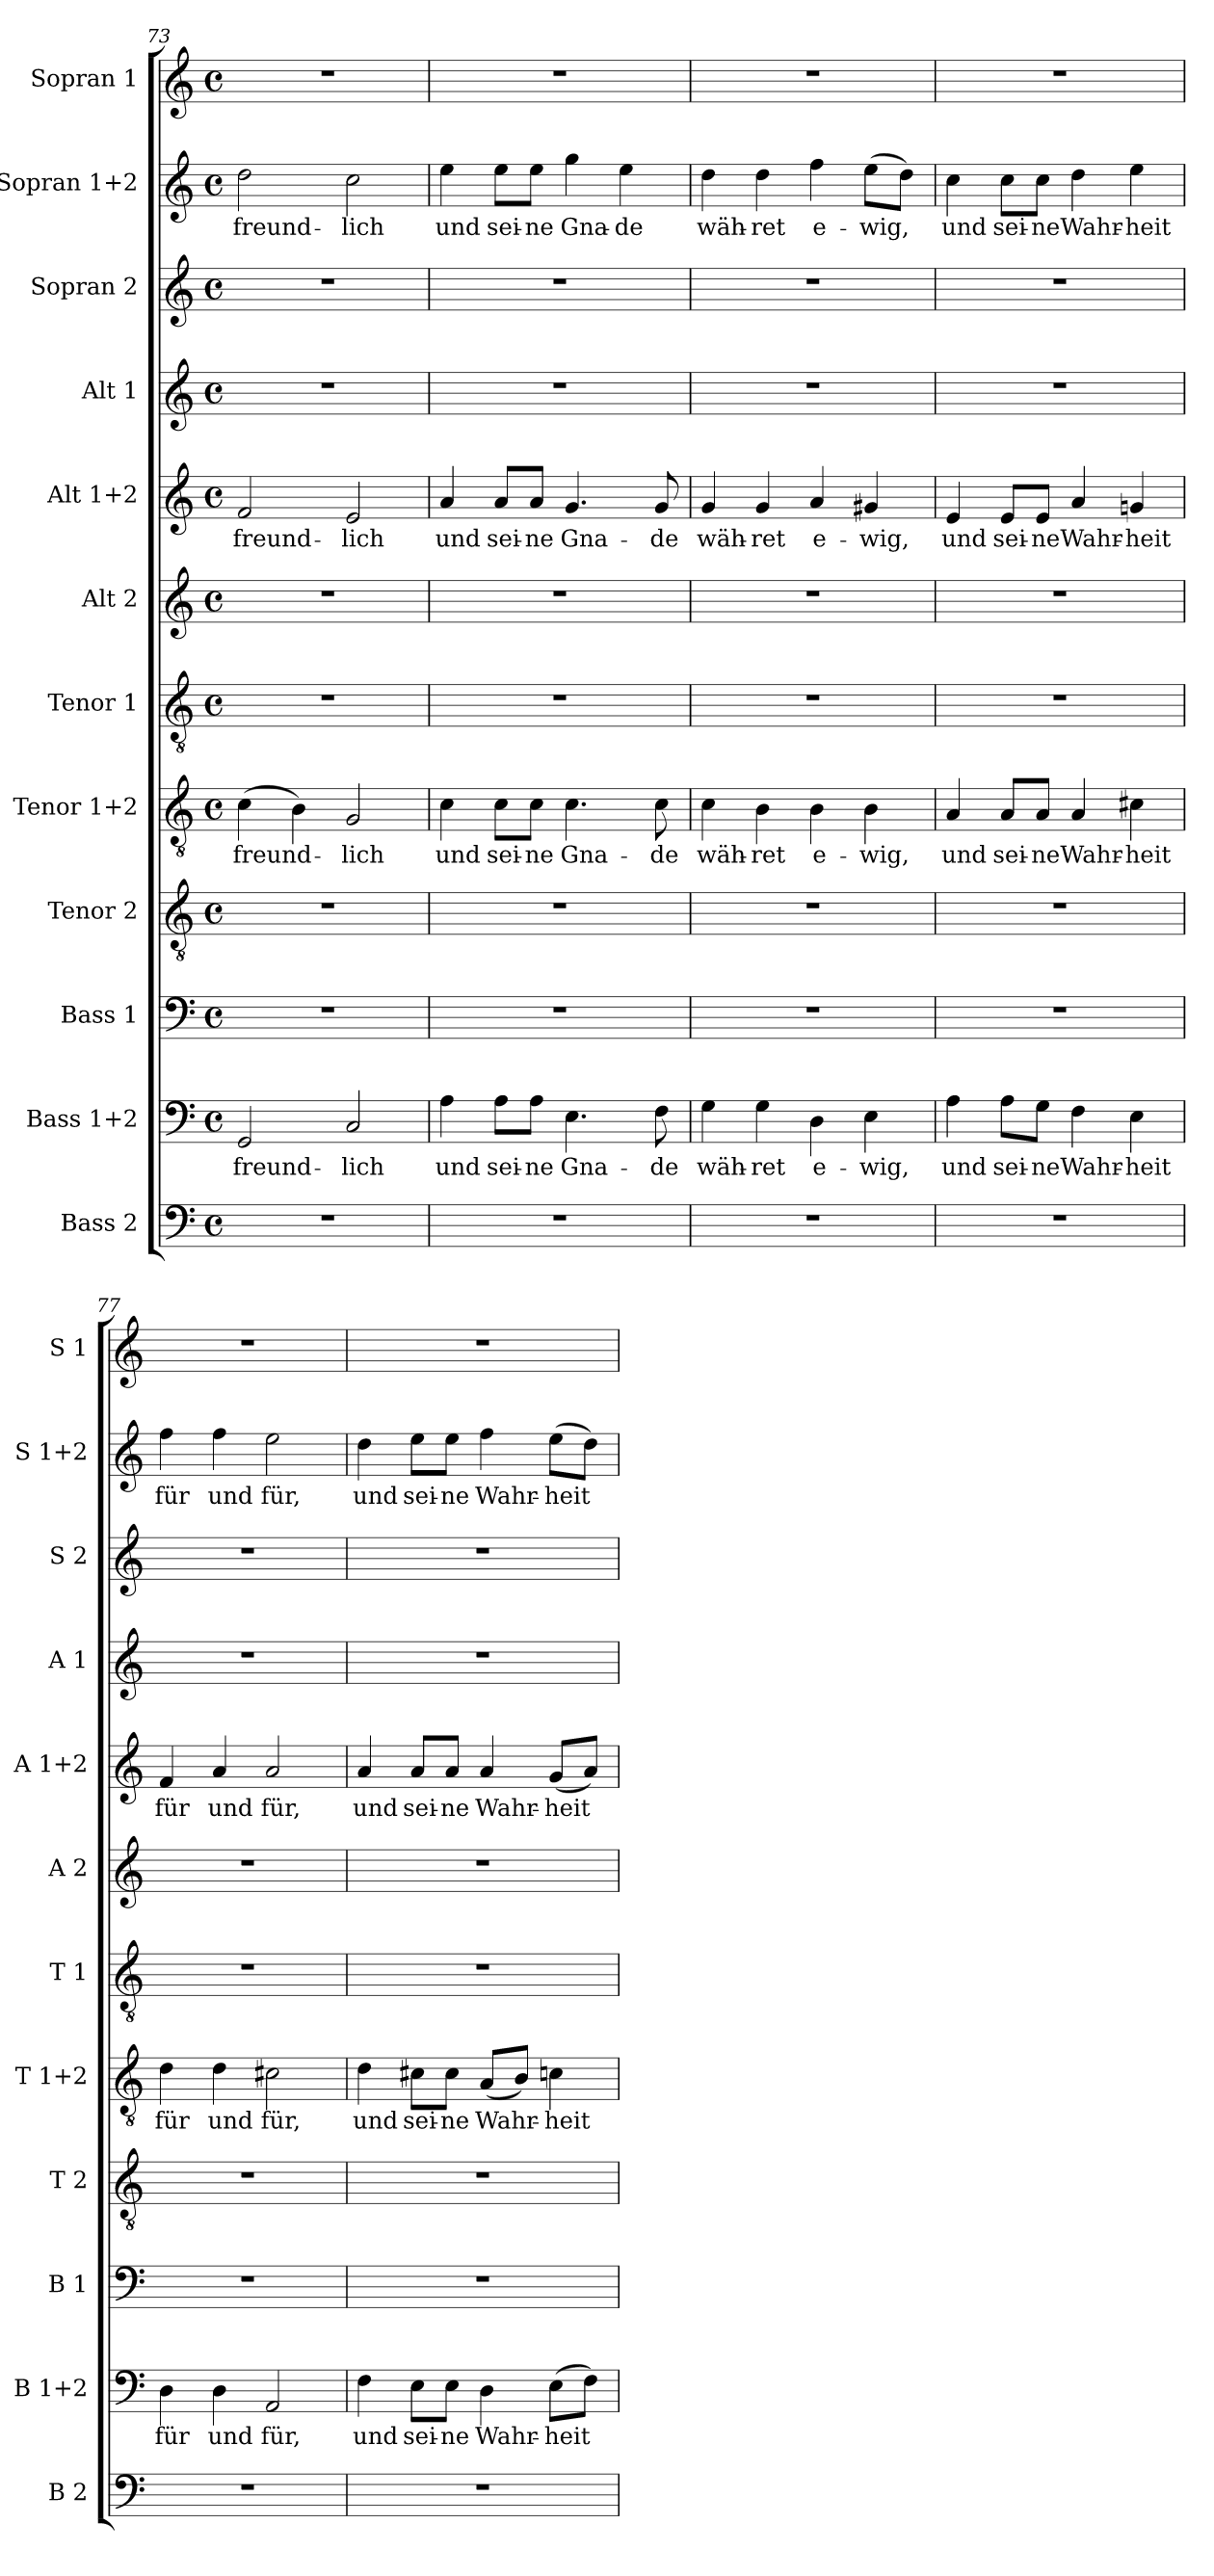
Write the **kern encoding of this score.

**kern	**kern	**text	**kern	**kern	**kern	**text	**kern	**kern	**kern	**text	**kern	**kern	**kern	**text	**kern
*part12	*part11	*part11	*part10	*part9	*part8	*part8	*part7	*part6	*part5	*part5	*part4	*part3	*part2	*part2	*part1
*staff12	*staff11	*staff11	*staff10	*staff9	*staff8	*staff8	*staff7	*staff6	*staff5	*staff5	*staff4	*staff3	*staff2	*staff2	*staff1
*I"Bass 2	*I"Bass 1+2	*	*I"Bass 1	*I"Tenor 2	*I"Tenor 1+2	*	*I"Tenor 1	*I"Alt 2	*I"Alt 1+2	*	*I"Alt 1	*I"Sopran 2	*I"Sopran 1+2	*	*I"Sopran 1
*I'B 2	*I'B 1+2	*	*I'B 1	*I'T 2	*I'T 1+2	*	*I'T 1	*I'A 2	*I'A 1+2	*	*I'A 1	*I'S 2	*I'S 1+2	*	*I'S 1
*clefF4	*clefF4	*	*clefF4	*clefGv2	*clefGv2	*	*clefGv2	*clefG2	*clefG2	*	*clefG2	*clefG2	*clefG2	*	*clefG2
*k[]	*k[]	*	*k[]	*k[]	*k[]	*	*k[]	*k[]	*k[]	*	*k[]	*k[]	*k[]	*	*k[]
*C:	*C:	*	*C:	*C:	*C:	*	*C:	*C:	*C:	*	*C:	*C:	*C:	*	*C:
*M4/4	*M4/4	*	*M4/4	*M4/4	*M4/4	*	*M4/4	*M4/4	*M4/4	*	*M4/4	*M4/4	*M4/4	*	*M4/4
*met(c)	*met(c)	*	*met(c)	*met(c)	*met(c)	*	*met(c)	*met(c)	*met(c)	*	*met(c)	*met(c)	*met(c)	*	*met(c)
=73	=73	=73	=73	=73	=73	=73	=73	=73	=73	=73	=73	=73	=73	=73	=73
!	!	!LO:LY:b	!	!	!	!LO:LY:b	!	!	!	!LO:LY:b	!	!	!	!LO:LY:b	!
1r	2GG/	freund-	1r	1r	(>4c\	freund-	1r	1r	2f/	freund-	1r	1r	2dd\	freund-	1r
.	.	.	.	.	4B\)	.	.	.	.	.	.	.	.	.	.
!	!	!LO:LY:b	!	!	!	!LO:LY:b	!	!	!	!LO:LY:b	!	!	!	!LO:LY:b	!
.	2C/	-lich	.	.	2G/	-lich	.	.	2e/	-lich	.	.	2cc\	-lich	.
=74	=74	=74	=74	=74	=74	=74	=74	=74	=74	=74	=74	=74	=74	=74	=74
!	!	!LO:LY:b	!	!	!	!LO:LY:b	!	!	!	!LO:LY:b	!	!	!	!LO:LY:b	!
1r	4A\	und	1r	1r	4c\	und	1r	1r	4a/	und	1r	1r	4ee\	und	1r
!	!	!LO:LY:b	!	!	!	!LO:LY:b	!	!	!	!LO:LY:b	!	!	!	!LO:LY:b	!
.	8A\L	sei-	.	.	8c\L	sei-	.	.	8a/L	sei-	.	.	8ee\L	sei-	.
!	!	!LO:LY:b	!	!	!	!LO:LY:b	!	!	!	!LO:LY:b	!	!	!	!LO:LY:b	!
.	8A\J	-ne	.	.	8c\J	-ne	.	.	8a/J	-ne	.	.	8ee\J	-ne	.
!	!	!LO:LY:b	!	!	!	!LO:LY:b	!	!	!	!LO:LY:b	!	!	!	!LO:LY:b	!
.	4.E\	Gna-	.	.	4.c\	Gna-	.	.	4.g/	Gna-	.	.	4gg\	Gna-	.
!	!	!	!	!	!	!	!	!	!	!	!	!	!	!LO:LY:b	!
.	.	.	.	.	.	.	.	.	.	.	.	.	4ee\	-de	.
!	!	!LO:LY:b	!	!	!	!LO:LY:b	!	!	!	!LO:LY:b	!	!	!	!	!
.	8F\	-de	.	.	8c\	-de	.	.	8g/	-de	.	.	.	.	.
=75	=75	=75	=75	=75	=75	=75	=75	=75	=75	=75	=75	=75	=75	=75	=75
!	!	!LO:LY:b	!	!	!	!LO:LY:b	!	!	!	!LO:LY:b	!	!	!	!LO:LY:b	!
1r	4G\	wäh-	1r	1r	4c\	wäh-	1r	1r	4g/	wäh-	1r	1r	4dd\	wäh-	1r
!	!	!LO:LY:b	!	!	!	!LO:LY:b	!	!	!	!LO:LY:b	!	!	!	!LO:LY:b	!
.	4G\	-ret	.	.	4B\	-ret	.	.	4g/	-ret	.	.	4dd\	-ret	.
!	!	!LO:LY:b	!	!	!	!LO:LY:b	!	!	!	!LO:LY:b	!	!	!	!LO:LY:b	!
.	4D\	e-	.	.	4B\	e-	.	.	4a/	e-	.	.	4ff\	e-	.
!	!	!LO:LY:b	!	!	!	!LO:LY:b	!	!	!	!LO:LY:b	!	!	!	!LO:LY:b	!
.	4E\	-wig,	.	.	4B\	-wig,	.	.	4g#X/	-wig,	.	.	(>8ee\L	-wig,	.
.	.	.	.	.	.	.	.	.	.	.	.	.	8dd\J)	.	.
=76	=76	=76	=76	=76	=76	=76	=76	=76	=76	=76	=76	=76	=76	=76	=76
!	!	!LO:LY:b	!	!	!	!LO:LY:b	!	!	!	!LO:LY:b	!	!	!	!LO:LY:b	!
1r	4A\	und	1r	1r	4A/	und	1r	1r	4e/	und	1r	1r	4cc\	und	1r
!	!	!LO:LY:b	!	!	!	!LO:LY:b	!	!	!	!LO:LY:b	!	!	!	!LO:LY:b	!
.	8A\L	sei-	.	.	8A/L	sei-	.	.	8e/L	sei-	.	.	8cc\L	sei-	.
!	!	!LO:LY:b	!	!	!	!LO:LY:b	!	!	!	!LO:LY:b	!	!	!	!LO:LY:b	!
.	8G\J	-ne	.	.	8A/J	-ne	.	.	8e/J	-ne	.	.	8cc\J	-ne	.
!	!	!LO:LY:b	!	!	!	!LO:LY:b	!	!	!	!LO:LY:b	!	!	!	!LO:LY:b	!
.	4F\	Wahr-	.	.	4A/	Wahr-	.	.	4a/	Wahr-	.	.	4dd\	Wahr-	.
!	!	!LO:LY:b	!	!	!	!LO:LY:b	!	!	!	!LO:LY:b	!	!	!	!LO:LY:b	!
.	4E\	-heit	.	.	4c#X\	-heit	.	.	4gn/	-heit	.	.	4ee\	-heit	.
!!LO:PB:g=z
=77	=77	=77	=77	=77	=77	=77	=77	=77	=77	=77	=77	=77	=77	=77	=77
!	!	!LO:LY:b	!	!	!	!LO:LY:b	!	!	!	!LO:LY:b	!	!	!	!LO:LY:b	!
1r	4D\	für	1r	1r	4d\	für	1r	1r	4f/	für	1r	1r	4ff\	für	1r
!	!	!LO:LY:b	!	!	!	!LO:LY:b	!	!	!	!LO:LY:b	!	!	!	!LO:LY:b	!
.	4D\	und	.	.	4d\	und	.	.	4a/	und	.	.	4ff\	und	.
!	!	!LO:LY:b	!	!	!	!LO:LY:b	!	!	!	!LO:LY:b	!	!	!	!LO:LY:b	!
.	2AA/	für,	.	.	2c#X\	für,	.	.	2a/	für,	.	.	2ee\	für,	.
=78	=78	=78	=78	=78	=78	=78	=78	=78	=78	=78	=78	=78	=78	=78	=78
!	!	!LO:LY:b	!	!	!	!LO:LY:b	!	!	!	!LO:LY:b	!	!	!	!LO:LY:b	!
1r	4F\	und	1r	1r	4d\	und	1r	1r	4a/	und	1r	1r	4dd\	und	1r
!	!	!LO:LY:b	!	!	!	!LO:LY:b	!	!	!	!LO:LY:b	!	!	!	!LO:LY:b	!
.	8E\L	sei-	.	.	8c#X\L	sei-	.	.	8a/L	sei-	.	.	8ee\L	sei-	.
!	!	!LO:LY:b	!	!	!	!LO:LY:b	!	!	!	!LO:LY:b	!	!	!	!LO:LY:b	!
.	8E\J	-ne	.	.	8c#\J	-ne	.	.	8a/J	-ne	.	.	8ee\J	-ne	.
!	!	!LO:LY:b	!	!	!	!LO:LY:b	!	!	!	!LO:LY:b	!	!	!	!LO:LY:b	!
.	4D\	Wahr-	.	.	(8A/L	Wahr-	.	.	4a/	Wahr-	.	.	4ff\	Wahr-	.
.	.	.	.	.	8B/J)	.	.	.	.	.	.	.	.	.	.
!	!	!LO:LY:b	!	!	!	!LO:LY:b	!	!	!	!LO:LY:b	!	!	!	!LO:LY:b	!
.	(>8E\L	-heit	.	.	4cn\	-heit	.	.	(8g/L	-heit	.	.	(>8ee\L	-heit	.
.	8F\J)	.	.	.	.	.	.	.	8a/J)	.	.	.	8dd\J)	.	.
=	=	=	=	=	=	=	=	=	=	=	=	=	=	=	=
*-	*-	*-	*-	*-	*-	*-	*-	*-	*-	*-	*-	*-	*-	*-	*-
